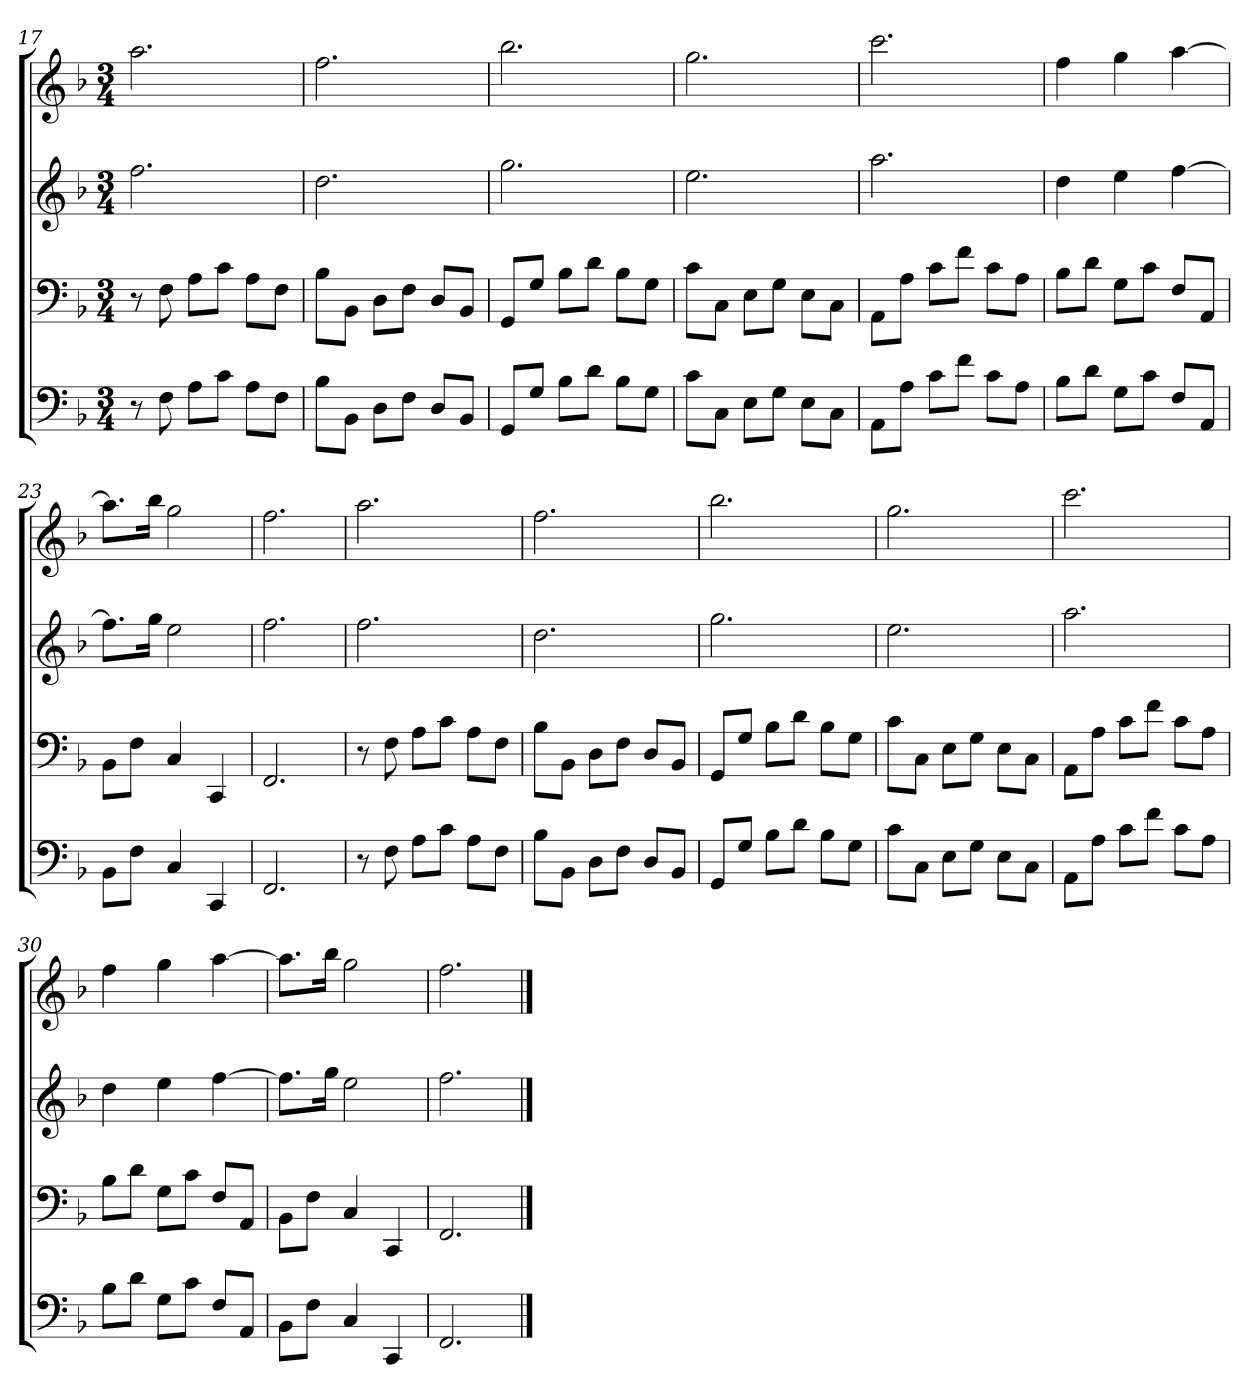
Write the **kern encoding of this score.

**kern	**kern	**kern	**kern
*part4	*part3	*part2	*part1
*staff4	*staff3	*staff2	*staff1
*k[b-]	*k[b-]	*k[b-]	*k[b-]
*F:	*F:	*F:	*F:
*M3/4	*M3/4	*M3/4	*M3/4
=17	=17	=17	=17
8r	8r	2.ff	2.aa
8F	8F	.	.
8AL	8AL	.	.
8cJ	8cJ	.	.
8AL	8AL	.	.
8FJ	8FJ	.	.
=18	=18	=18	=18
8B-L	8B-L	2.dd	2.ff
8BB-J	8BB-J	.	.
8DL	8DL	.	.
8FJ	8FJ	.	.
8DL	8DL	.	.
8BB-J	8BB-J	.	.
=19	=19	=19	=19
8GGL	8GGL	2.gg	2.bb-
8GJ	8GJ	.	.
8B-L	8B-L	.	.
8dJ	8dJ	.	.
8B-L	8B-L	.	.
8GJ	8GJ	.	.
=20	=20	=20	=20
8cL	8cL	2.ee	2.gg
8CJ	8CJ	.	.
8EL	8EL	.	.
8GJ	8GJ	.	.
8EL	8EL	.	.
8CJ	8CJ	.	.
=21	=21	=21	=21
8AAL	8AAL	2.aa	2.ccc
8AJ	8AJ	.	.
8cL	8cL	.	.
8fJ	8fJ	.	.
8cL	8cL	.	.
8AJ	8AJ	.	.
=22	=22	=22	=22
8B-L	8B-L	4dd	4ff
8dJ	8dJ	.	.
8GL	8GL	4ee	4gg
8cJ	8cJ	.	.
8FL	8FL	[4ff	[4aa
8AAJ	8AAJ	.	.
=23	=23	=23	=23
8BB-L	8BB-L	8.ffL]	8.aaL]
8FJ	8FJ	.	.
.	.	16ggJk	16bb-Jk
4C	4C	2ee	2gg
4CC	4CC	.	.
=24	=24	=24	=24
2.FF	2.FF	2.ff	2.ff
=25	=25	=25	=25
8r	8r	2.ff	2.aa
8F	8F	.	.
8AL	8AL	.	.
8cJ	8cJ	.	.
8AL	8AL	.	.
8FJ	8FJ	.	.
=26	=26	=26	=26
8B-L	8B-L	2.dd	2.ff
8BB-J	8BB-J	.	.
8DL	8DL	.	.
8FJ	8FJ	.	.
8DL	8DL	.	.
8BB-J	8BB-J	.	.
=27	=27	=27	=27
8GGL	8GGL	2.gg	2.bb-
8GJ	8GJ	.	.
8B-L	8B-L	.	.
8dJ	8dJ	.	.
8B-L	8B-L	.	.
8GJ	8GJ	.	.
=28	=28	=28	=28
8cL	8cL	2.ee	2.gg
8CJ	8CJ	.	.
8EL	8EL	.	.
8GJ	8GJ	.	.
8EL	8EL	.	.
8CJ	8CJ	.	.
=29	=29	=29	=29
8AAL	8AAL	2.aa	2.ccc
8AJ	8AJ	.	.
8cL	8cL	.	.
8fJ	8fJ	.	.
8cL	8cL	.	.
8AJ	8AJ	.	.
=30	=30	=30	=30
8B-L	8B-L	4dd	4ff
8dJ	8dJ	.	.
8GL	8GL	4ee	4gg
8cJ	8cJ	.	.
8FL	8FL	[4ff	[4aa
8AAJ	8AAJ	.	.
=31	=31	=31	=31
8BB-L	8BB-L	8.ffL]	8.aaL]
8FJ	8FJ	.	.
.	.	16ggJk	16bb-Jk
4C	4C	2ee	2gg
4CC	4CC	.	.
=32	=32	=32	=32
2.FF	2.FF	2.ff	2.ff
==	==	==	==
*-	*-	*-	*-
